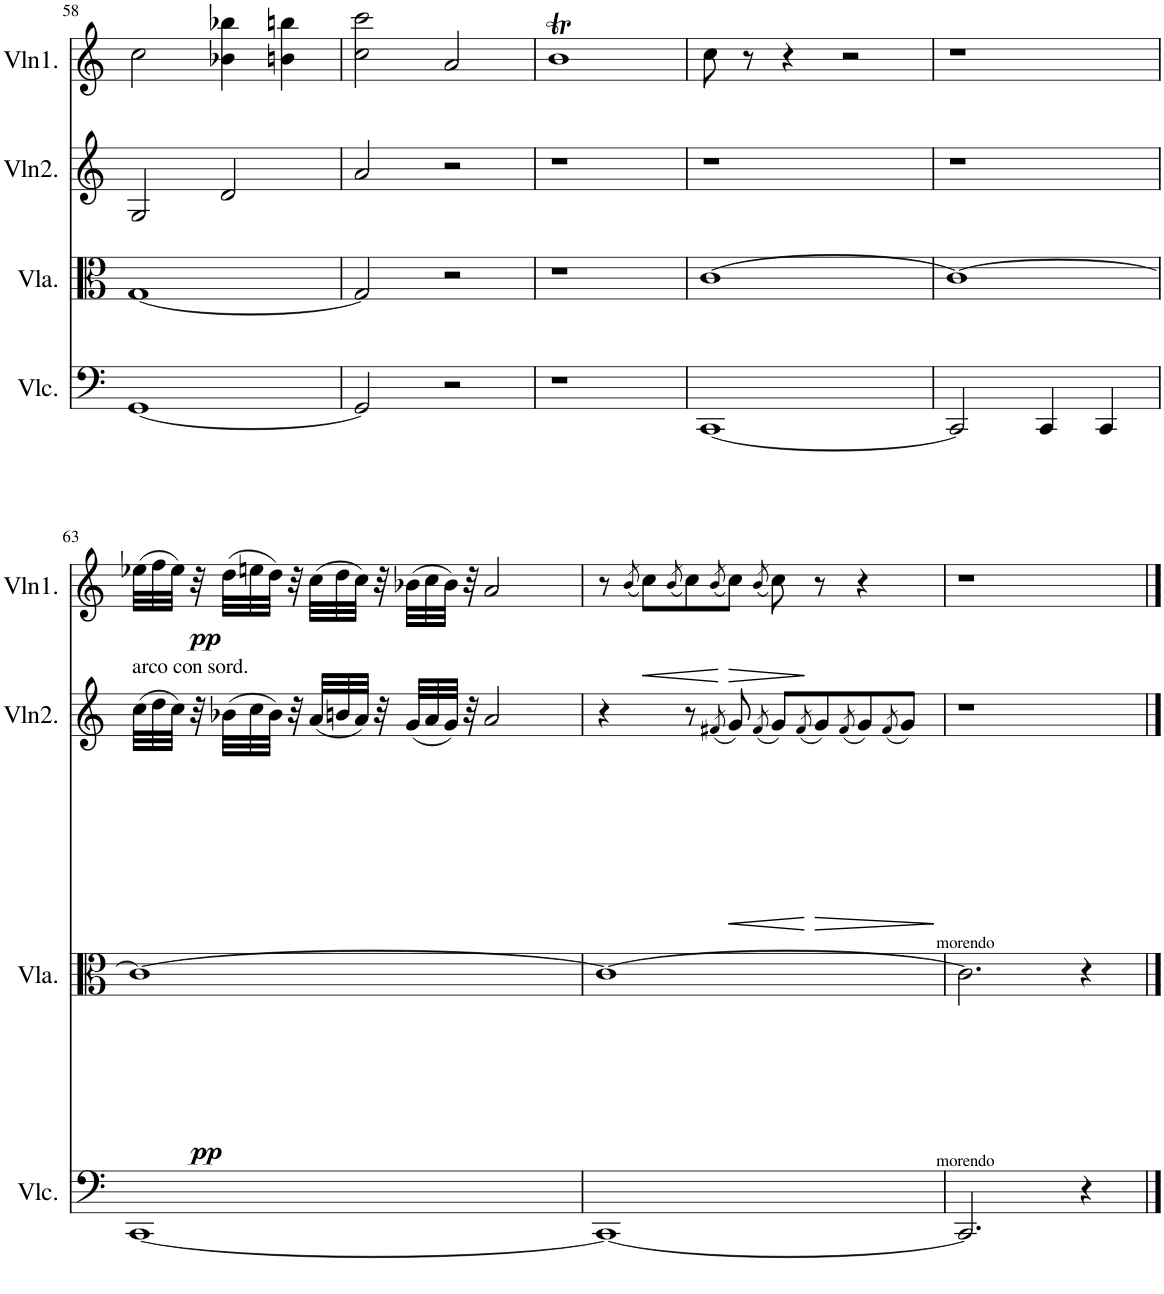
**kern	**kern	**dynam	**kern	**kern	**dynam
*part4	*part3	*part3	*part2	*part1	*part1
*staff4	*staff3	*staff3	*staff2	*staff1	*staff1
*I"Cello	*I"Viola	*	*I"Violin 2	*I"Violin 1	*
*	*I'Vla.	*	*I'Vln2.	*I'Vln1.	*
!!LO:PB:g=z
*clefF4	*clefC3	*	*clefG2	*clefG2	*
*k[]	*k[]	*	*k[]	*k[]	*
*M4/4	*M4/4	*	*M4/4	*M4/4	*
=58	=58	=58	=58	=58	=58
[1GG	[1G	.	2G/	2cc\	.
.	.	.	2d/	4b-X\ 4bb-X\	.
.	.	.	.	4bn\ 4bbn\	.
=59	=59	=59	=59	=59	=59
2GG/]	2G/]	.	2a/	2cc\ 2ccc\	.
2r	2r	.	2r	2a/	.
=60	=60	=60	=60	=60	=60
1r	1r	.	1r	1bt	.
=61	=61	=61	=61	=61	=61
[1CC	[1c	.	1r	8cc\	.
.	.	.	.	8r	.
.	.	.	.	4r	.
.	.	.	.	2r	.
=62	=62	=62	=62	=62	=62
2CC/]	1c_	.	1r	1r	.
4CC/	.	.	.	.	.
4CC/	.	.	.	.	.
!!LO:LB:g=z
=63	=63	=63	=63	=63	=63
!	!	!	!LO:TX:a:t=arco con sord.	!	!
!	!	!LO:DY:b	!	!	!LO:DY:b
[1CC	1c_	pp	(32cc\LLL	(32ee-X\LLL	pp
.	.	.	32dd\	32ff\	.
.	.	.	32cc\JJJ)	32ee-\JJJ)	.
.	.	.	32r	32r	.
.	.	.	(32b-X\LLL	(32dd\LLL	.
.	.	.	32cc\	32een\	.
.	.	.	32b-\JJJ)	32dd\JJJ)	.
.	.	.	32r	32r	.
.	.	.	(32a/LLL	(32cc\LLL	.
.	.	.	32bn/	32dd\	.
.	.	.	32a/JJJ)	32cc\JJJ)	.
.	.	.	32r	32r	.
.	.	.	(32g/LLL	(32b-X\LLL	.
.	.	.	32a/	32cc\	.
.	.	.	32g/JJJ)	32b-\JJJ)	.
.	.	.	32r	32r	.
.	.	.	2a/	2a/	.
=64	=64	=64	=64	=64	=64
1CC_	1c_	.	4r	8r	.
.	.	.	.	(8qb/	.
.	.	.	.	8cc\L)	.
.	.	.	.	(8qb/	.
.	.	.	8r	8cc\)	.
.	.	.	(8qf#X/	(8qb/	.
.	.	.	8g/)	8cc\J)	.
.	.	.	(8qf#/	(8qb/	.
.	.	.	8g/L)	8cc\)	.
.	.	.	(8qf#/	.	.
.	.	.	8g/)	8r	.
.	.	.	(8qf#/	.	.
.	.	.	8g/)	4r	.
.	.	.	(8qf#/	.	.
.	.	.	8g/J)	.	.
=65	=65	=65	=65	=65	=65
2.CC/]	2.c\]	.	1r	1r	.
4r	4r	.	.	.	.
==	==	==	==	==	==
*-	*-	*-	*-	*-	*-
